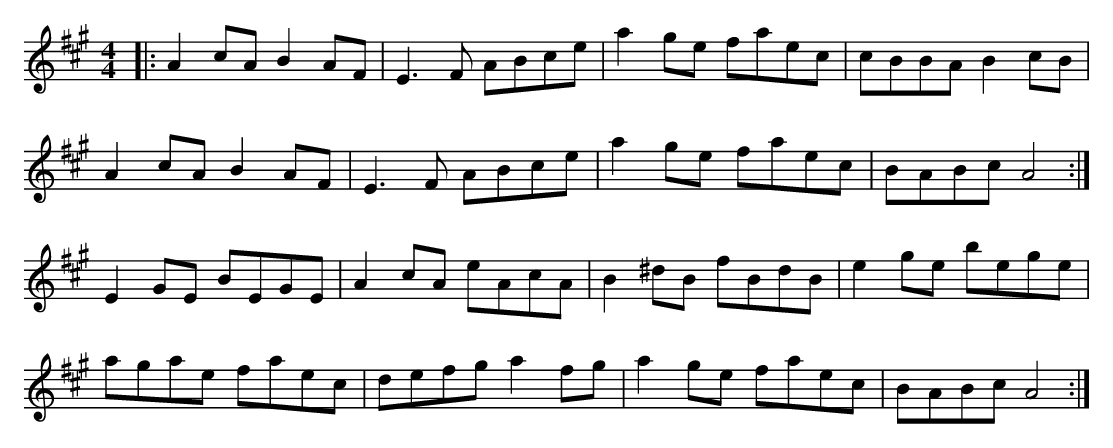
X:1
M:4/4
K:A
|:A2cA B2AF|E3F ABce|a2ge faec|cBBA B2cB|
A2cA B2AF|E3F ABce|a2ge faec|BABc A4:|
E2GE BEGE|A2cA eAcA|B2^dB fBdB|e2ge bege|
agae faec|defg a2fg|a2ge faec|BABc A4:|
